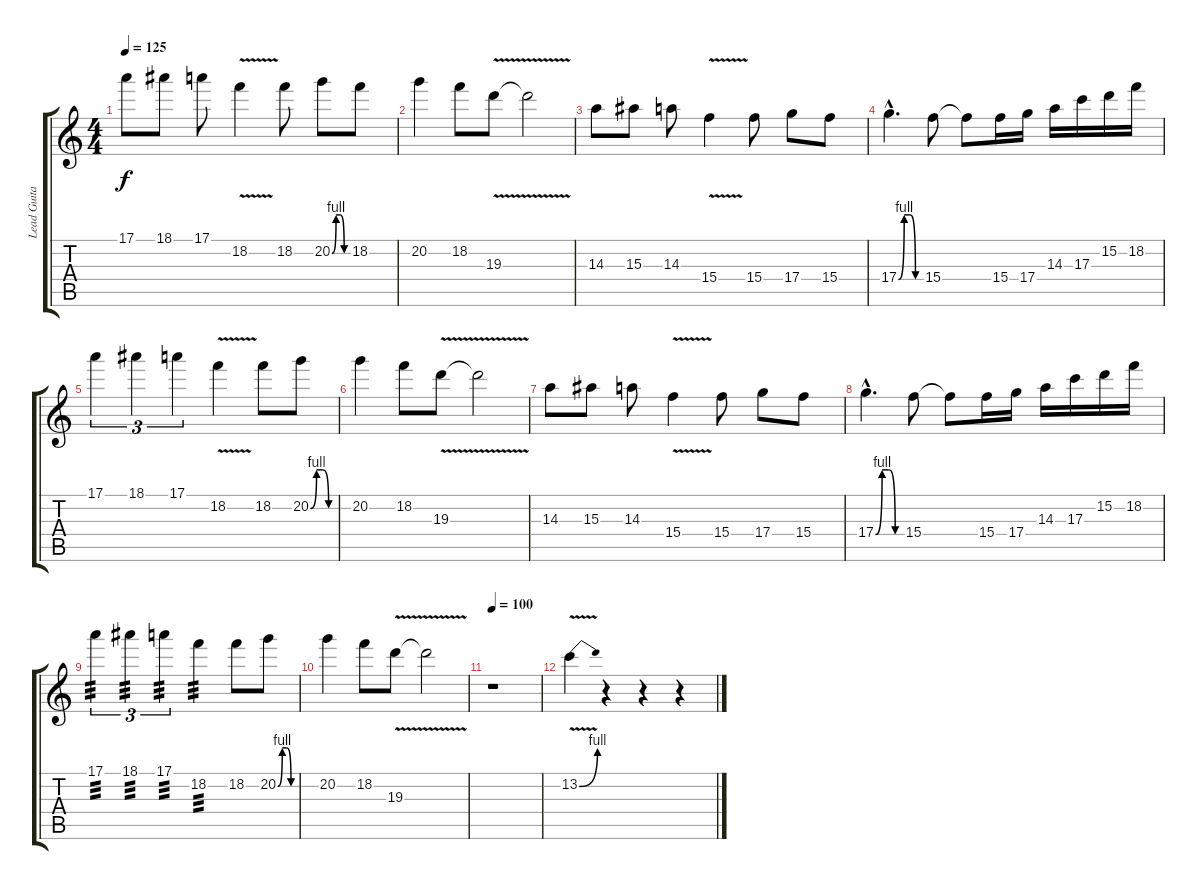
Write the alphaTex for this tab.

\track ("Lead Guitar 1" "Lead Guita") {instrument overdrivenguitar}
\staff {score tabs}
\tuning (E4 B3 G3 D3 A2 D2) {hide}
\ts (4 4)
\tempo 125
\clef g2
\ks c
17.1.8{dy f} 18.1.8 17.1.8 18.2{v}.4 18.2.8 20.2{be (custom 0 0 15 4 30 4 45 0 60 0)}.8 18.2.8 |
20.2.4 18.2.8 19.3{v}.8 19.3{t}.2 |
14.3.8 15.3.8 14.3.8 15.4{v}.4 15.4.8 17.4.8 15.4.8 |
17.4{be (custom 0 0 15 4 30 4 45 0 60 0) hac}.4{d} 15.4.8 15.4{t}.8 15.4.16 17.4.16 14.3.16 17.3.16 15.2.16 18.2.16 |
17.1.4{tu (3 2)} 18.1.4{tu (3 2)} 17.1.4{tu (3 2)} 18.2{v}.4 18.2.8 20.2{be (custom 0 0 15 4 30 4 45 0 60 0)}.8 |
20.2.4 18.2.8 19.3{v}.8 19.3{t}.2 |
14.3.8 15.3.8 14.3.8 15.4{v}.4 15.4.8 17.4.8 15.4.8 |
17.4{be (custom 0 0 15 4 30 4 45 0 60 0) hac}.4{d} 15.4.8 15.4{t}.8 15.4.16 17.4.16 14.3.16 17.3.16 15.2.16 18.2.16 |
17.1.4{tu (3 2) tp 3} 18.1.4{tu (3 2) tp 3} 17.1.4{tu (3 2) tp 3} 18.2.4{tp 3} 18.2.8 20.2{be (custom 0 0 15 4 30 4 45 0 60 0)}.8 |
20.2.4 18.2.8 19.3{v}.8 19.3{t}.2 |
\tempo 100
r.1 |
13.2{be (bend 0 0 60 4) v}.4 r.4 r.4 r.4
